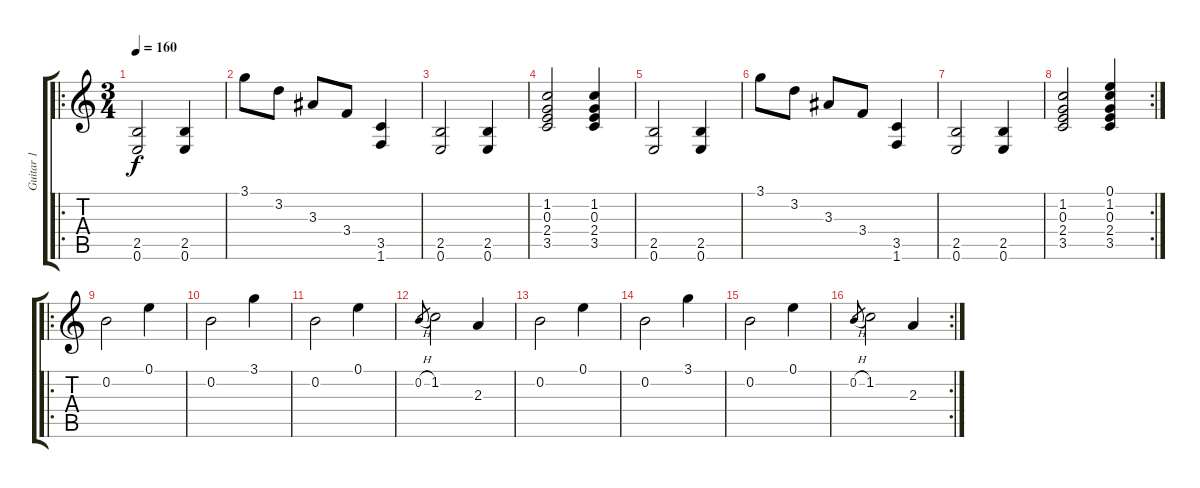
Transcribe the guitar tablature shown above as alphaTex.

\track ("Guitar 1" "Guitar 1") {instrument distortionguitar}
\staff {score tabs}
\tuning (E4 B3 G3 D3 A2 E2) {hide}
\ro
\ts (3 4)
\tempo 160
\clef g2
\ks c
(2.5 0.6).2{dy f} (2.5 0.6).4 |
3.1.8 3.2.8 3.3.8 3.4.8 (3.5 1.6).4 |
(2.5 0.6).2 (2.5 0.6).4 |
(1.2 0.3 2.4 3.5).2 (1.2 0.3 2.4 3.5).4 |
(2.5 0.6).2 (2.5 0.6).4 |
3.1.8 3.2.8 3.3.8 3.4.8 (3.5 1.6).4 |
(2.5 0.6).2 (2.5 0.6).4 |
\rc 2
(1.2 0.3 2.4 3.5).2 (0.1 1.2 0.3 2.4 3.5).4 |
\ro
0.2.2 0.1.4 |
0.2.2 3.1.4 |
0.2.2 0.1.4 |
0.2{h}.8{gr} 1.2.2 2.3.4 |
0.2.2 0.1.4 |
0.2.2 3.1.4 |
0.2.2 0.1.4 |
\rc 2
0.2{h}.8{gr} 1.2.2 2.3.4
